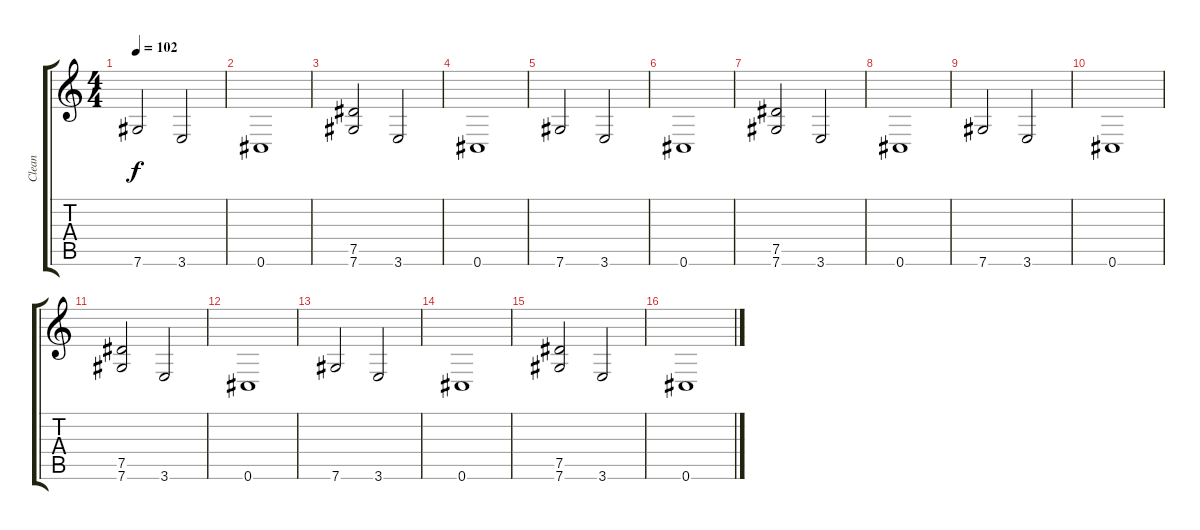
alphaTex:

\track ("Clean" "Clean") {instrument electricguitarjazz}
\staff {score tabs}
\tuning (Eb4 Bb3 Gb3 Db3 Ab2 Db2) {hide}
\ts (4 4)
\tempo 102
\clef g2
\ks c
7.6.2{dy f instrument electricguitarjazz} 3.6.2 |
0.6.1 |
(7.5 7.6).2 3.6.2 |
0.6.1 |
7.6.2 3.6.2 |
0.6.1 |
(7.5 7.6).2 3.6.2 |
0.6.1 |
7.6.2 3.6.2 |
0.6.1 |
(7.5 7.6).2 3.6.2 |
0.6.1 |
7.6.2 3.6.2 |
0.6.1 |
(7.5 7.6).2 3.6.2 |
0.6.1
